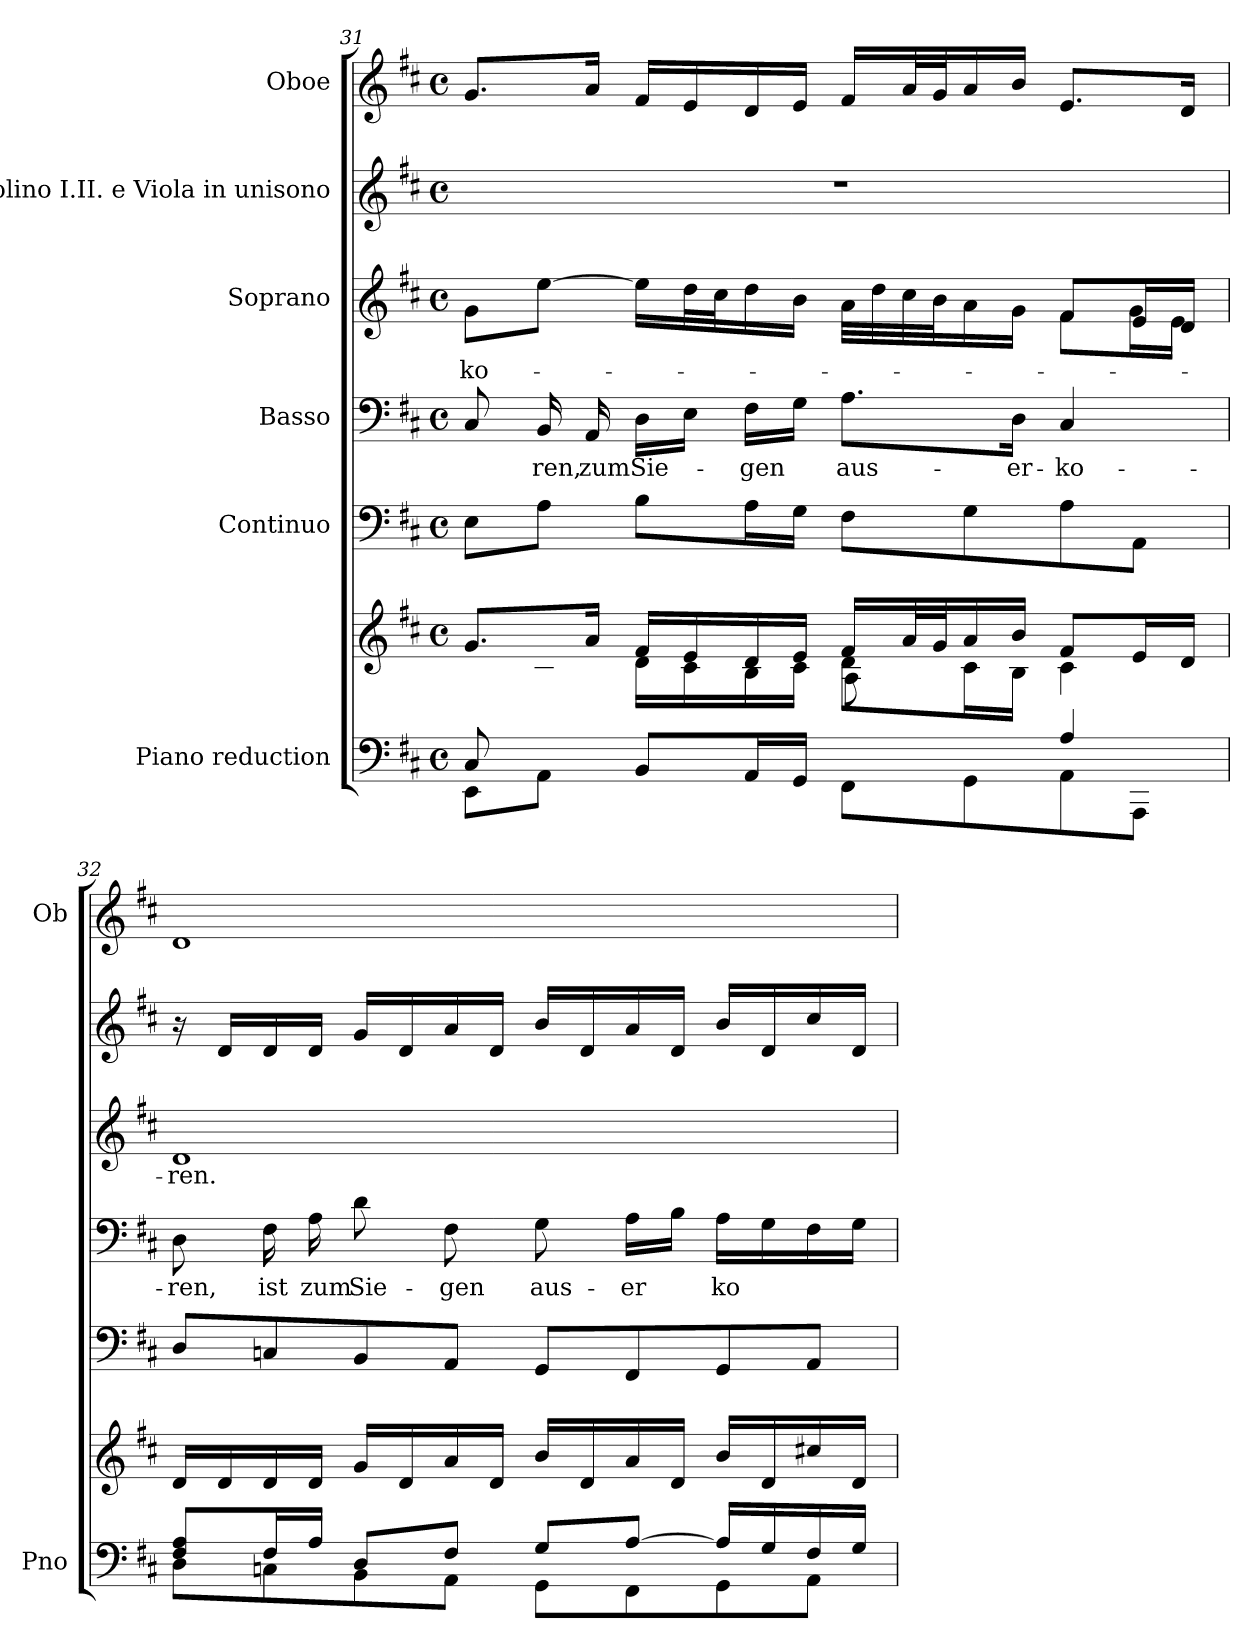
**kern	**kern	**kern	**kern	**text	**kern	**text	**kern	**kern
*part6	*part6	*part5	*part4	*part4	*part3	*part3	*part2	*part1
*staff7	*staff6	*staff5	*staff4	*staff4	*staff3	*staff3	*staff2	*staff1
*I"Piano reduction	*	*I"Continuo	*I"Basso	*	*I"Soprano	*	*I"Violino I.II. e Viola in unisono	*I"Oboe
*I'Pno	*	*	*	*	*	*	*	*I'Ob
!!LO:PB:g=z
*clefF4	*clefG2	*clefF4	*clefF4	*	*clefG2	*	*clefG2	*clefG2
*k[f#c#]	*k[f#c#]	*k[f#c#]	*k[f#c#]	*	*k[f#c#]	*	*k[f#c#]	*k[f#c#]
*M4/4	*M4/4	*M4/4	*M4/4	*	*M4/4	*	*M4/4	*M4/4
*met(c)	*met(c)	*met(c)	*met(c)	*	*met(c)	*	*met(c)	*met(c)
=31	=31	=31	=31	=31	=31	=31	=31	=31
*^	*^	*	*	*	*	*	*	*
*	*^	*	*^	*	*	*	*	*	*	*
!	!	!	!	!	!	!	!	!	!	!LO:LY:b	!	!
*	*	*	*	*	*	*	*	*	*^	*	*	*
8C#/L	4ryy	8EE\L	8.g/L	8ryy	2ryy	8E\L	8C#/	.	8g\L	2ryy	-ko-	1r	8.g/L
!	!	!	!	!	!	!	!	!LO:LY:b	!	!	!	!	!
2..ryy	.	8AA\J	.	8c#\J	.	8A\J	16BB/	ren,	[>8ee\J	.	.	.	.
!	!	!	!	!	!	!	!	!LO:LY:b	!	!	!	!	!
.	.	.	16a/Jk	.	.	.	16AA/	zum	.	.	.	.	16a/Jk
!	!	!	!	!	!	!	!	!LO:LY:b	!	!	!	!	!
.	4ryy	8BB/L	16f#/LL	16d\LL	.	8B\L	16D\LL	Sie-	16ee\LL]	.	.	.	16f#/LL
.	.	.	16e/	16c#\	.	.	16E\JJ	.	32dd\L	.	.	.	16e/
.	.	.	.	.	.	.	.	.	32cc#\J	.	.	.	.
!	!	!	!	!	!	!	!	!LO:LY:b	!	!	!	!	!
.	.	16AA/L	16d/	16B\	.	16A\L	16F#\LL	-gen	16dd\	.	.	.	16d/
.	.	16GG/JJ	16e/JJ	16c#\JJ	.	16G\JJ	16G\JJ	.	16b\JJ	.	.	.	16e/JJ
!	!	!	!	!	!	!	!	!LO:LY:b	!	!	!	!	!
.	8ryy	8FF#\L	16f#/LL	8d\L	8A\L	8F#\L	8.A\L	aus-	32a\LLL	4ryy	.	.	16f#/LL
.	.	.	.	.	.	.	.	.	32dd\	.	.	.	.
.	.	.	32a/L	.	.	.	.	.	32cc#\	.	.	.	32a/L
.	.	.	32g/J	.	.	.	.	.	32b\J	.	.	.	32g/J
.	8D/J	8GG\	16a/	16c#\L	4.ryy	8G\	.	.	16a\	.	.	.	16a/
!	!	!	!	!	!	!	!	!LO:LY:b	!	!	!	!	!
.	.	.	16b/JJ	16B\JJ	.	.	16D\Jk	er-	16g\JJ	.	.	.	16b/JJ
!	!	!	!	!	!	!	!	!LO:LY:b	!	!	!	!	!
.	4A/	8AA\	8f#/L	4c#\	.	8A\	4C#/	ko-	8f#/L	8f#\L	.	.	8.e/L
.	.	8AAA\J	16e/L	.	.	8AA\J	.	.	16e/L	16g!\L	.	.	.
.	.	.	16d/JJ	.	.	.	.	.	16d/JJ	16e!\JJ	.	.	16d/Jk
*	*v	*v	*	*	*	*	*	*	*	*	*	*	*
*	*	*v	*v	*v	*	*	*	*	*	*	*	*
=32	=32	=32	=32	=32	=32	=32	=32	=32	=32	=32
!	!	!	!	!	!LO:LY:b	!	!	!LO:LY:b	!	!
*	*	*	*	*	*	*v	*v	*	*	*
8F#/ 8A/L	8D\L	16d/LL	8D/L	8D\	ren,	1d	-ren.	16r	1d
.	.	16d/	.	.	.	.	.	16d/LL	.
!	!	!	!	!	!LO:LY:b	!	!	!	!
16F#/L	8Cn\	16d/	8Cn/	16F#\	ist	.	.	16d/	.
!	!	!	!	!	!LO:LY:b	!	!	!	!
16A/JJ	.	16d/JJ	.	16A\	zum	.	.	16d/JJ	.
!	!	!	!	!	!LO:LY:b	!	!	!	!
8D/L	8BB\	16g/LL	8BB/	8d\	Sie-	.	.	16g/LL	.
.	.	16d/	.	.	.	.	.	16d/	.
!	!	!	!	!	!LO:LY:b	!	!	!	!
8F#/J	8AA\J	16a/	8AA/J	8F#\	gen	.	.	16a/	.
.	.	16d/JJ	.	.	.	.	.	16d/JJ	.
!	!	!	!	!	!LO:LY:b	!	!	!	!
8G/L	8GG\L	16b/LL	8GG/L	8G\	aus-	.	.	16b/LL	.
.	.	16d/	.	.	.	.	.	16d/	.
!	!	!	!	!	!LO:LY:b	!	!	!	!
[8A/J	8FF#\	16a/	8FF#/	16A\LL	er	.	.	16a/	.
.	.	16d/JJ	.	16B\JJ	.	.	.	16d/JJ	.
!	!	!	!	!	!LO:LY:b	!	!	!	!
16A/LL]	8GG\	16b/LL	8GG/	16A\LL	ko	.	.	16b/LL	.
16G/	.	16d/	.	16G\	.	.	.	16d/	.
16F#/	8AA\J	16cc#X/	8AA/J	16F#\	.	.	.	16cc#/	.
16G/JJ	.	16d/JJ	.	16G\JJ	.	.	.	16d/JJ	.
*v	*v	*	*	*	*	*	*	*	*
=	=	=	=	=	=	=	=	=
*-	*-	*-	*-	*-	*-	*-	*-	*-
